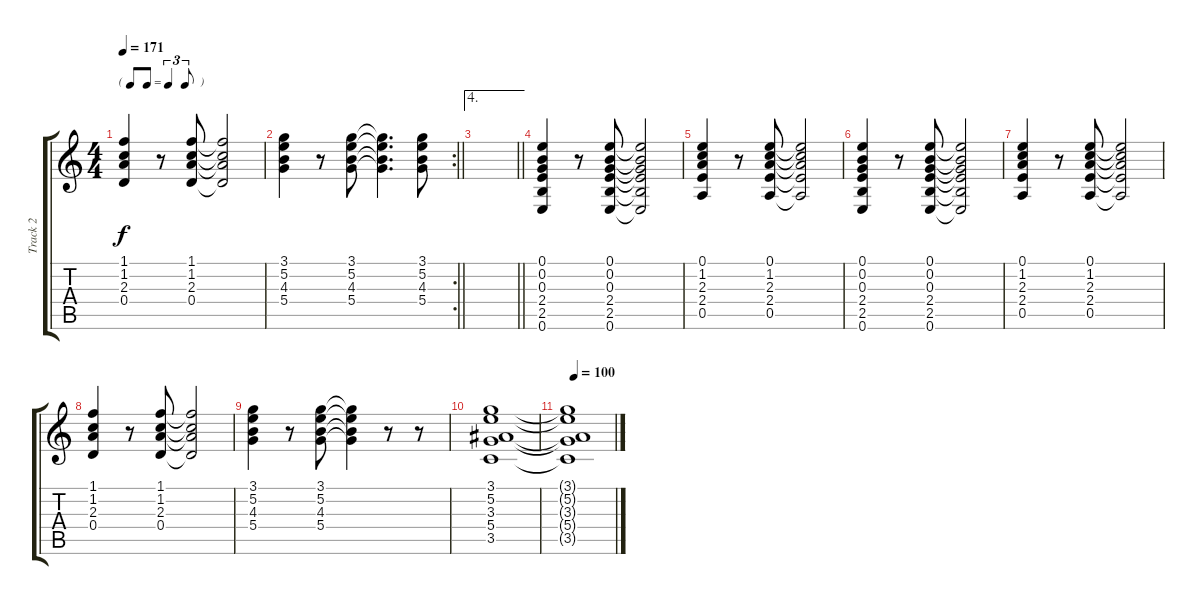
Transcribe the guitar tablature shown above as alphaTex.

\track ("Track 2" "Track 2") {instrument electricguitarclean}
\staff {score tabs}
\tuning (E4 B3 G3 D3 A2 E2) {hide}
\ts (4 4)
\tf triplet8th
\tempo 171
\clef g2
\ks c
(1.1 1.2 2.3 0.4).4{dy f} r.8 (1.1 1.2 2.3 0.4).8 (1.1{t} 1.2{t} 2.3{t} 0.4{t}).2 |
\rc 2
\barLineRight lightlight
(3.1 5.2 4.3 5.4).4 r.8 (3.1 5.2 4.3 5.4).8 (3.1{t} 5.2{t} 4.3{t} 5.4{t}).4{d} (3.1 5.2 4.3 5.4).8 |
\ae 4
\barLineRight lightlight
|
(0.1 0.2 0.3 2.4 2.5 0.6).4 r.8 (0.1 0.2 0.3 2.4 2.5 0.6).8 (0.1{t} 0.2{t} 0.3{t} 2.4{t} 2.5{t} 0.6{t}).2 |
(0.1 1.2 2.3 2.4 0.5).4 r.8 (0.1 1.2 2.3 2.4 0.5).8 (0.1{t} 1.2{t} 2.3{t} 2.4{t} 0.5{t}).2 |
(0.1 0.2 0.3 2.4 2.5 0.6).4 r.8 (0.1 0.2 0.3 2.4 2.5 0.6).8 (0.1{t} 0.2{t} 0.3{t} 2.4{t} 2.5{t} 0.6{t}).2 |
(0.1 1.2 2.3 2.4 0.5).4 r.8 (0.1 1.2 2.3 2.4 0.5).8 (0.1{t} 1.2{t} 2.3{t} 2.4{t} 0.5{t}).2 |
(1.1 1.2 2.3 0.4).4 r.8 (1.1 1.2 2.3 0.4).8 (1.1{t} 1.2{t} 2.3{t} 0.4{t}).2 |
(3.1 5.2 4.3 5.4).4 r.8 (3.1 5.2 4.3 5.4).8 (3.1{t} 5.2{t} 4.3{t} 5.4{t}).4 r.8 r.8 |
(3.1 5.2 3.3 5.4 3.5).1 |
\tempo 100
(3.1{t} 5.2{t} 3.3{t} 5.4{t} 3.5{t}).1
